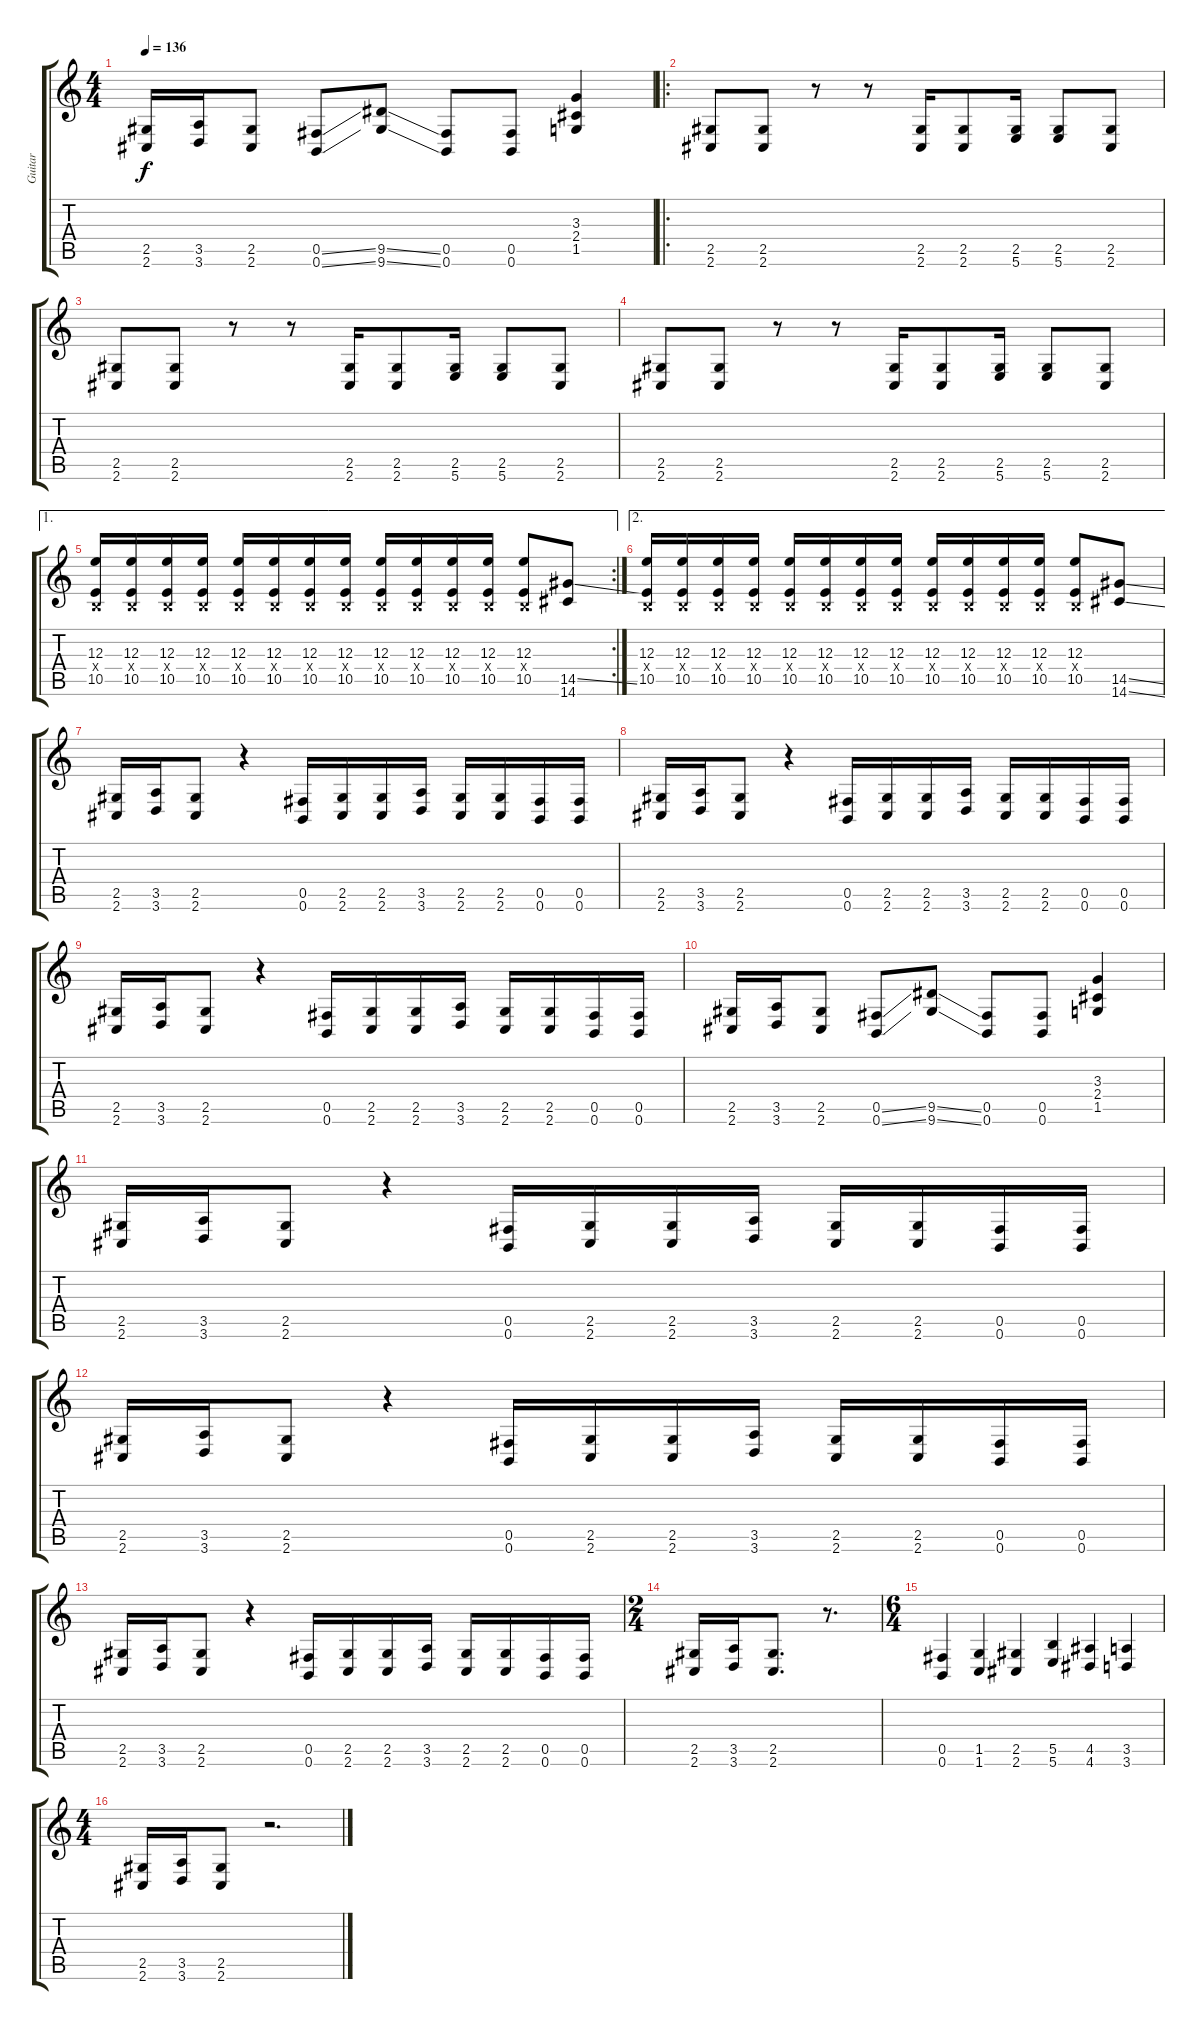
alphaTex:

\track ("Guitar" "Guitar") {instrument overdrivenguitar}
\staff {score tabs}
\tuning (Db4 Ab3 E3 B2 Gb2 B1) {hide}
\ts (4 4)
\tempo 136
\clef g2
\ks c
(2.5 2.6).16{dy f} (3.5 3.6).16 (2.5 2.6).8 (0.5{ss} 0.6{ss}).8 (9.5{ss} 9.6{ss}).8 (0.5 0.6).8 (0.5 0.6).8 (3.3 2.4 1.5).4 |
\ro
(2.5 2.6).8 (2.5 2.6).8 r.8 r.8 (2.5 2.6).16 (2.5 2.6).8 (2.5 5.6).16 (2.5 5.6).8 (2.5 2.6).8 |
(2.5 2.6).8 (2.5 2.6).8 r.8 r.8 (2.5 2.6).16 (2.5 2.6).8 (2.5 5.6).16 (2.5 5.6).8 (2.5 2.6).8 |
(2.5 2.6).8 (2.5 2.6).8 r.8 r.8 (2.5 2.6).16 (2.5 2.6).8 (2.5 5.6).16 (2.5 5.6).8 (2.5 2.6).8 |
\ae 1
\rc 2
(12.3 0.4{x} 10.5).16 (12.3 0.4{x} 10.5).16 (12.3 0.4{x} 10.5).16 (12.3 0.4{x} 10.5).16 (12.3 0.4{x} 10.5).16 (12.3 0.4{x} 10.5).16 (12.3 0.4{x} 10.5).16 (12.3 0.4{x} 10.5).16 (12.3 0.4{x} 10.5).16 (12.3 0.4{x} 10.5).16 (12.3 0.4{x} 10.5).16 (12.3 0.4{x} 10.5).16 (12.3 0.4{x} 10.5).8 (14.5{ss} 14.6).8 |
\ae 2
(12.3 0.4{x} 10.5).16 (12.3 0.4{x} 10.5).16 (12.3 0.4{x} 10.5).16 (12.3 0.4{x} 10.5).16 (12.3 0.4{x} 10.5).16 (12.3 0.4{x} 10.5).16 (12.3 0.4{x} 10.5).16 (12.3 0.4{x} 10.5).16 (12.3 0.4{x} 10.5).16 (12.3 0.4{x} 10.5).16 (12.3 0.4{x} 10.5).16 (12.3 0.4{x} 10.5).16 (12.3 0.4{x} 10.5).8 (14.5{ss} 14.6{ss}).8 |
(2.5 2.6).16 (3.5 3.6).16 (2.5 2.6).8 r.4 (0.5 0.6).16 (2.5 2.6).16 (2.5 2.6).16 (3.5 3.6).16 (2.5 2.6).16 (2.5 2.6).16 (0.5 0.6).16 (0.5 0.6).16 |
(2.5 2.6).16 (3.5 3.6).16 (2.5 2.6).8 r.4 (0.5 0.6).16 (2.5 2.6).16 (2.5 2.6).16 (3.5 3.6).16 (2.5 2.6).16 (2.5 2.6).16 (0.5 0.6).16 (0.5 0.6).16 |
(2.5 2.6).16 (3.5 3.6).16 (2.5 2.6).8 r.4 (0.5 0.6).16 (2.5 2.6).16 (2.5 2.6).16 (3.5 3.6).16 (2.5 2.6).16 (2.5 2.6).16 (0.5 0.6).16 (0.5 0.6).16 |
(2.5 2.6).16 (3.5 3.6).16 (2.5 2.6).8 (0.5{ss} 0.6{ss}).8 (9.5{ss} 9.6{ss}).8 (0.5 0.6).8 (0.5 0.6).8 (3.3 2.4 1.5).4 |
(2.5 2.6).16 (3.5 3.6).16 (2.5 2.6).8 r.4 (0.5 0.6).16 (2.5 2.6).16 (2.5 2.6).16 (3.5 3.6).16 (2.5 2.6).16 (2.5 2.6).16 (0.5 0.6).16 (0.5 0.6).16 |
(2.5 2.6).16 (3.5 3.6).16 (2.5 2.6).8 r.4 (0.5 0.6).16 (2.5 2.6).16 (2.5 2.6).16 (3.5 3.6).16 (2.5 2.6).16 (2.5 2.6).16 (0.5 0.6).16 (0.5 0.6).16 |
(2.5 2.6).16 (3.5 3.6).16 (2.5 2.6).8 r.4 (0.5 0.6).16 (2.5 2.6).16 (2.5 2.6).16 (3.5 3.6).16 (2.5 2.6).16 (2.5 2.6).16 (0.5 0.6).16 (0.5 0.6).16 |
\ts (2 4)
(2.5 2.6).16 (3.5 3.6).16 (2.5 2.6).8{d} r.8{d} |
\ts (6 4)
(0.5 0.6).4 (1.5 1.6).4 (2.5 2.6).4 (5.5 5.6).4 (4.5 4.6).4 (3.5 3.6).4 |
\ts (4 4)
(2.5 2.6).16 (3.5 3.6).16 (2.5 2.6).8 r.2{d}
